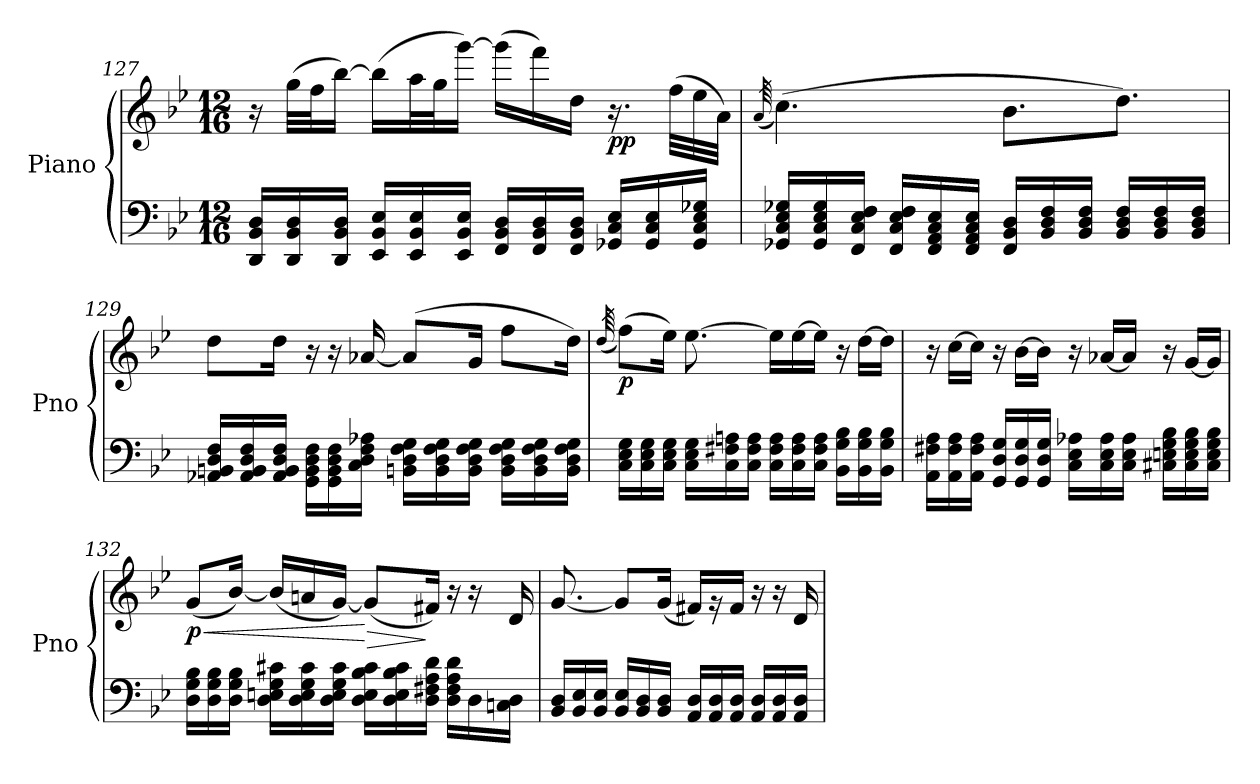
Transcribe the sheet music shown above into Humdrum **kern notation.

**kern	**kern	**dynam
*part1	*part1	*part1
*staff2	*staff1	*staff1/2
*I"Piano	*	*
*I'Pno	*	*
!!LO:LB:g=z
*clefF4	*clefG2	*
*k[b-e-]	*k[b-e-]	*
*M12/16	*M12/16	*
=127	=127	=127
16DD/ 16BB-/ 16D/LL	16r	.
16DD/ 16BB-/ 16D/	(32gg\LLL	.
.	32ff\J	.
16DD/ 16BB-/ 16D/JJ	[16bb-\JJ)	.
16EE-/ 16BB-/ 16E-/LL	(16bb-\LL]	.
16EE-/ 16BB-/ 16E-/	32aa\L	.
.	32gg\J	.
16EE-/ 16BB-/ 16E-/JJ	[16ggg\JJ)	.
16FF/ 16BB-/ 16D/LL	(16ggg\LL]	.
16FF/ 16BB-/ 16D/	16fff\)	.
16FF/ 16BB-/ 16D/JJ	16dd\JJ	.
!	!	!LO:DY:b
16GG-X/ 16C/ 16E-/LL	16.r	pp
16GG-/ 16C/ 16E-/	.	.
.	(32ff\LLL	.
16GG-/ 16C/ 16E-/ 16G-X/JJ	32ee-\	.
.	32a\JJJ)	.
=128	=128	=128
.	(>64qa/	.
16GG-X/ 16C/ 16E-/ 16G-X/LL	(4.cc\)	.
16GG-/ 16C/ 16E-/ 16G-/	.	.
16FF/ 16C/ 16E-/ 16F/JJ	.	.
16FF/ 16C/ 16E-/ 16F/LL	.	.
16FF/ 16AA/ 16C/ 16E-/	.	.
16FF/ 16AA/ 16C/ 16E-/JJ	.	.
16FF/ 16BB-/ 16D/LL	8.b-\L	.
16BB-/ 16D/ 16F/	.	.
16BB-/ 16D/ 16F/JJ	.	.
16BB-/ 16D/ 16F/LL	8.dd\J)	.
16BB-/ 16D/ 16F/	.	.
16BB-/ 16D/ 16F/JJ	.	.
=129	=129	=129
!	!	!LO:DY:b
16AA-X/ 16BBn/ 16D/ 16F/LL	8dd\L	other-dynamics
16AA-/ 16BB/ 16D/ 16F/	.	.
16AA-/ 16BB/ 16D/ 16F/JJ	16dd\Jk	.
16GG\ 16BB\ 16D\ 16F\LL	16r	.
16GG\ 16BB\ 16D\ 16F\	16r	.
16C\ 16D\ 16F\ 16A-X\JJ	[16a-X/	.
16BBn\ 16D\ 16F\ 16G\LL	(8a-/L]	.
16BB\ 16D\ 16F\ 16G\	.	.
16BB\ 16D\ 16F\ 16G\JJ	16g/Jk	.
16BB\ 16D\ 16F\ 16G\LL	8ff\L	.
16BB\ 16D\ 16F\ 16G\	.	.
16BB\ 16D\ 16F\ 16G\JJ	16dd\Jk)	.
!!LO:LB:g=z
=130	=130	=130
.	(>64qdd/	.
!	!	!LO:DY:b
16C\ 16E-\ 16G\LL	(8ff\L)	p
16C\ 16E-\ 16G\	.	.
16C\ 16E-\ 16G\JJ	16ee-\Jk)	.
!	!	!LO:DY:b
16C\ 16E-\ 16G\LL	[8.ee-\	other-dynamics
16C\ 16F#X\ 16An\	.	.
16C\ 16F#\ 16A\JJ	.	.
16C\ 16F#\ 16A\LL	16ee-\LL]	.
16C\ 16F#\ 16A\	[16ee-\	.
16C\ 16F#\ 16A\JJ	16ee-\JJ]	.
16BB-\ 16G\ 16B-\LL	16r	.
16BB-\ 16G\ 16B-\	[16dd\LL	.
16BB-\ 16G\ 16B-\JJ	16dd\JJ]	.
=131	=131	=131
16AA\ 16F#X\ 16A\LL	16r	.
16AA\ 16F#\ 16A\	[16cc\LL	.
16AA\ 16F#\ 16A\JJ	16cc\JJ]	.
!	!	!LO:DY:b
16GG/ 16D/ 16G/LL	16r	other-dynamics
16GG/ 16D/ 16G/	[16b-\LL	.
16GG/ 16D/ 16G/JJ	16b-\JJ]	.
16C\ 16E-\ 16A-X\LL	16r	.
16C\ 16E-\ 16A-\	[16a-X/LL	.
16C\ 16E-\ 16A-\JJ	16a-/JJ]	.
16C#X\ 16En\ 16G\ 16B-\LL	16r	.
16C#\ 16E\ 16G\ 16B-\	[16g/LL	.
16C#\ 16E\ 16G\ 16B-\JJ	16g/JJ]	.
=132	=132	=132
!	!	!LO:HP:b
!	!	!LO:DY:n=1:b
16D\ 16G\ 16B-\LL	(8g/L	< p
16D\ 16G\ 16B-\	.	.
16D\ 16G\ 16B-\JJ	[16b-/Jk)	.
16D\ 16En\ 16G\ 16c#X\LL	(16b-/LL]	.
16D\ 16E\ 16G\ 16c#\	16an/	.
16D\ 16E\ 16G\ 16c#\JJ	[16g/JJ)	.
!	!	!LO:HP:n=1:b
16D\ 16E\ 16B-\ 16c#\LL	(8g/L]	[ >
16D\ 16E\ 16B-\ 16c#\	.	.
16D\ 16F#X\ 16A\ 16d\JJ	16f#X/Jk)	]
16D\ 16F#\ 16A\ 16d\LL	16r	.
16D\	16r	.
16Cn\ 16D\JJ	16d/	.
!!LO:LB:g=z
=133	=133	=133
!	!	!LO:DY:b
16BB-/ 16D/LL	[8.g/	other-dynamics
16BB-/ 16E-/	.	.
16BB-/ 16E-/JJ	.	.
16BB-/ 16E-/LL	8g/L]	.
16BB-/ 16D/	.	.
16BB-/ 16D/JJ	(16g/Jk	.
16AA/ 16D/LL	16f#X/LL)	.
16AA/ 16D/	16r	.
16AA/ 16D/JJ	16f#/JJ	.
16AA/ 16D/LL	16r	.
16AA/ 16D/	16r	.
16AA/ 16D/JJ	16d/	.
=	=	=
*-	*-	*-
